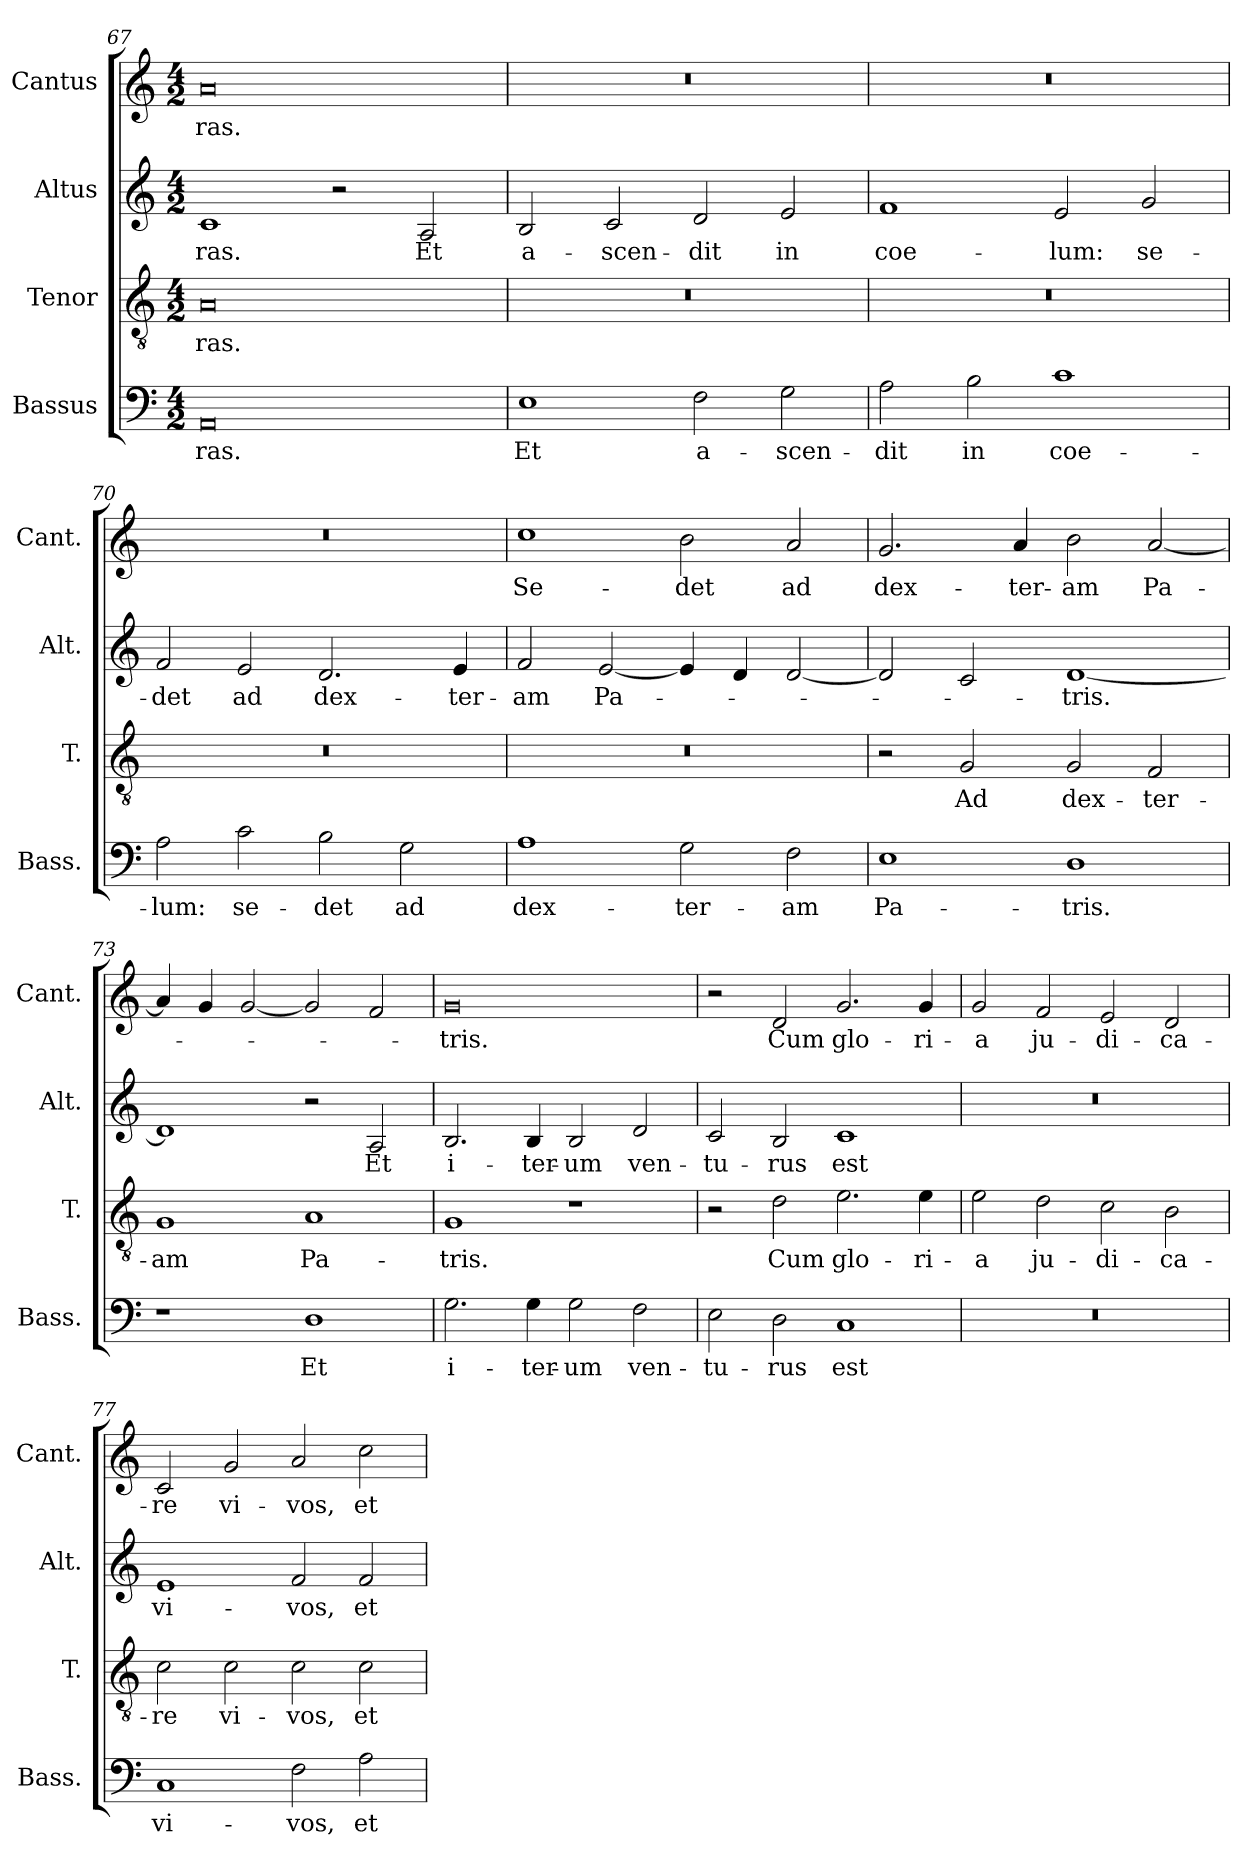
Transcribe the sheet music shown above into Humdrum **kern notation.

**kern	**text	**kern	**text	**kern	**text	**kern	**text
*part4	*part4	*part3	*part3	*part2	*part2	*part1	*part1
*staff4	*staff4	*staff3	*staff3	*staff2	*staff2	*staff1	*staff1
*I"Bassus	*	*I"Tenor	*	*I"Altus	*	*I"Cantus	*
*I'Bass.	*	*I'T.	*	*I'Alt.	*	*I'Cant.	*
*clefF4	*	*clefGv2	*	*clefG2	*	*clefG2	*
*	*	*ITrd7c12	*	*	*	*	*
*k[]	*	*k[]	*	*k[]	*	*k[]	*
*C:	*	*C:	*	*C:	*	*C:	*
*M4/2	*	*M4/2	*	*M4/2	*	*M4/2	*
=67	=67	=67	=67	=67	=67	=67	=67
0AA/	-ras.	0AA/	-ras.	1c/	-ras.	0a/	-ras.
.	.	.	.	2r	.	.	.
.	.	.	.	2A/	Et	.	.
=68	=68	=68	=68	=68	=68	=68	=68
1E\	Et	0r	.	2B/	a-	0r	.
.	.	.	.	2c/	-scen-	.	.
2F\	a-	.	.	2d/	-dit	.	.
2G\	-scen-	.	.	2e/	in	.	.
=69	=69	=69	=69	=69	=69	=69	=69
2A\	-dit	0r	.	1f/	coe-	0r	.
2B\	in	.	.	.	.	.	.
1c\	coe-	.	.	2e/	-lum:	.	.
.	.	.	.	2g/	se-	.	.
=70	=70	=70	=70	=70	=70	=70	=70
2A\	-lum:	0r	.	2f/	-det	0r	.
2c\	se-	.	.	2e/	ad	.	.
2B\	-det	.	.	2.d/	dex-	.	.
2G\	ad	.	.	.	.	.	.
.	.	.	.	4e/	-ter-	.	.
=71	=71	=71	=71	=71	=71	=71	=71
1A\	dex-	0r	.	2f/	-am	1cc\	Se-
.	.	.	.	[2e/	Pa-	.	.
2G\	-ter-	.	.	4e/]	.	2b\	-det
.	.	.	.	4d/	.	.	.
2F\	-am	.	.	[2d/	.	2a/	ad
=72	=72	=72	=72	=72	=72	=72	=72
1E\	Pa-	2r	.	2d/]	.	2.g/	dex-
.	.	2GG/	Ad	2c/	.	.	.
.	.	.	.	.	.	4a/	-ter-
1D\	-tris.	2GG/	dex-	[1d/	-tris.	2b\	-am
.	.	2FF/	-ter-	.	.	[2a/	Pa-
=73	=73	=73	=73	=73	=73	=73	=73
1r	.	1GG/	-am	1d/]	.	4a/]	.
.	.	.	.	.	.	4g/	.
.	.	.	.	.	.	[2g/	.
1D\	Et	1AA/	Pa-	2r	.	2g/]	.
.	.	.	.	2A/	Et	2f/	.
=74	=74	=74	=74	=74	=74	=74	=74
2.G\	i-	1GG/	-tris.	2.B/	i-	0g/	-tris.
4G\	-ter-	.	.	4B/	-ter-	.	.
2G\	-um	1r	.	2B/	-um	.	.
2F\	ven-	.	.	2d/	ven-	.	.
=75	=75	=75	=75	=75	=75	=75	=75
2E\	-tu-	2r	.	2c/	-tu-	2r	.
2D\	-rus	2D\	Cum	2B/	-rus	2d/	Cum
1C/	est	2.E\	glo-	1c/	est	2.g/	glo-
.	.	4E\	-ri-	.	.	4g/	-ri-
=76	=76	=76	=76	=76	=76	=76	=76
0r	.	2E\	-a	0r	.	2g/	-a
.	.	2D\	ju-	.	.	2f/	ju-
.	.	2C\	-di-	.	.	2e/	-di-
.	.	2BB\	-ca-	.	.	2d/	-ca-
=77	=77	=77	=77	=77	=77	=77	=77
1C/	vi-	2C\	-re	1e/	vi-	2c/	-re
.	.	2C\	vi-	.	.	2g/	vi-
2F\	-vos,	2C\	-vos,	2f/	-vos,	2a/	-vos,
2A\	et	2C\	et	2f/	et	2cc\	et
=	=	=	=	=	=	=	=
*-	*-	*-	*-	*-	*-	*-	*-
